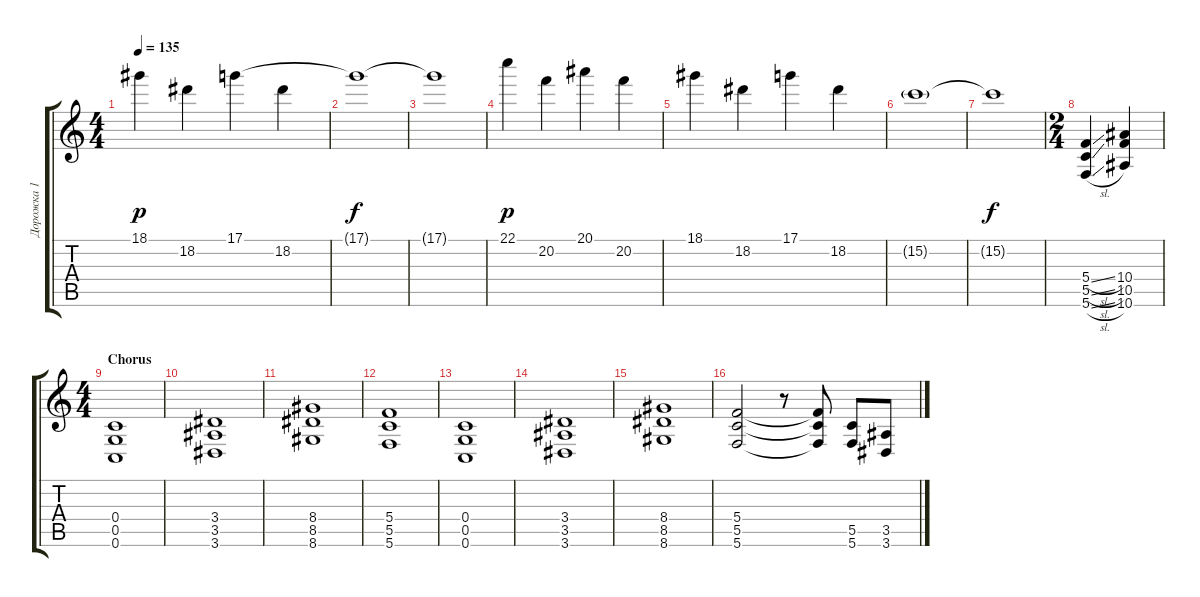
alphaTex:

\track ("Дорожка 1" "Дорожка 1") {instrument distortionguitar}
\staff {score tabs}
\tuning (D4 A3 F3 C3 G2 C2) {hide}
\ts (4 4)
\tempo 135
\clef g2
\ks c
18.1.4{dy p} 18.2.4 17.1.4 18.2.4 |
17.1{t}.1{dy f} |
17.1{t}.1 |
22.1.4{dy p} 20.2.4 20.1.4 20.2.4 |
18.1.4 18.2.4 17.1.4 18.2.4 |
15.2{g}.1 |
15.2{t}.1{dy f} |
\ts (2 4)
(5.4{sl} 5.5{sl} 5.6{sl}).4 (10.4 10.5 10.6).4 |
\ts (4 4)
\section ("" "Chorus")
(0.4 0.5 0.6).1{volume 16} |
(3.4 3.5 3.6).1 |
(8.4 8.5 8.6).1 |
(5.4 5.5 5.6).1 |
(0.4 0.5 0.6).1 |
(3.4 3.5 3.6).1 |
(8.4 8.5 8.6).1 |
(5.4 5.5 5.6).2 r.8 (5.4{t} 5.5{t} 5.6{t}).8 (5.5 5.6).8 (3.5 3.6).8
